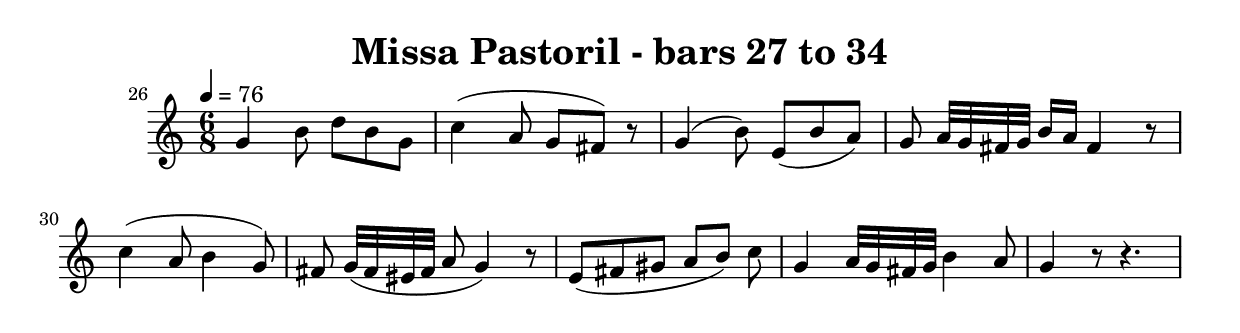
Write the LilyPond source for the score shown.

\include "english.ly"
\version "2.22.1"


global = {
  \key c \major
  \time 6/8
  \tempo 4 = 76
}

music = \relative c'' {
  % 26
  \set Score.currentBarNumber = #26
  g4 b8 d b g8 |
  c4( a8 g fs) r8 |
  g4( b8) e,8( b' a) |
  % 29
  g8 a32[ g fs g] b16[ a] fs4 r8 |
  c'4( a8 b4 g8) |
  fs8 g32[( fs es fs] a8 g4) r8 |
  e8[( fs gs] a[ b]) c |
  g4 a32[ g fs g] b4 a8 |
  % 34
  g4 r8 r4. |
}

\header { 
  title = "Missa Pastoril - bars 27 to 34"
}

\score {
  <<
    \new Staff <<
      \autoBeamOff
      \global \music
     >>
  >>
  \layout { 
    \context {
      \Staff
    }
  }
  \midi { }
}  